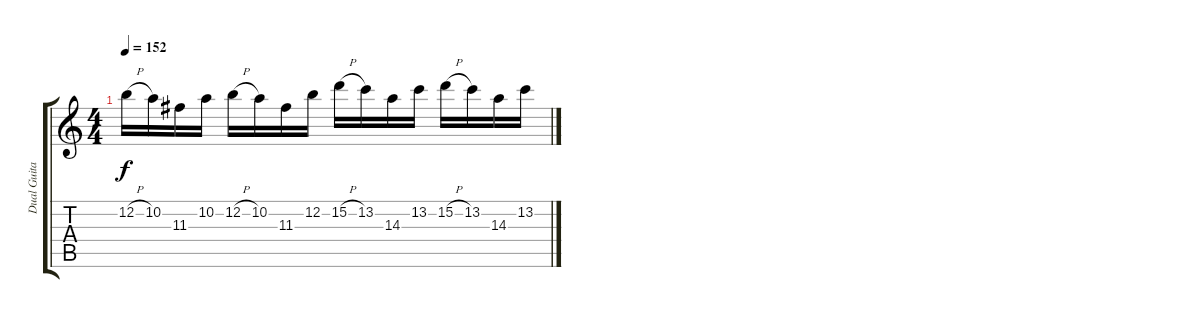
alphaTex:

\track ("Dual Guitar" "Dual Guita") {instrument distortionguitar}
\staff {score tabs}
\tuning (E4 B3 G3 D3 A2 E2) {hide}
\ts (4 4)
\tempo 152
\clef g2
\ks c
12.2{h}.16{dy f} 10.2.16 11.3.16 10.2.16 12.2{h}.16 10.2.16 11.3.16 12.2.16 15.2{h}.16 13.2.16 14.3.16 13.2.16 15.2{h}.16 13.2.16 14.3.16 13.2.16
